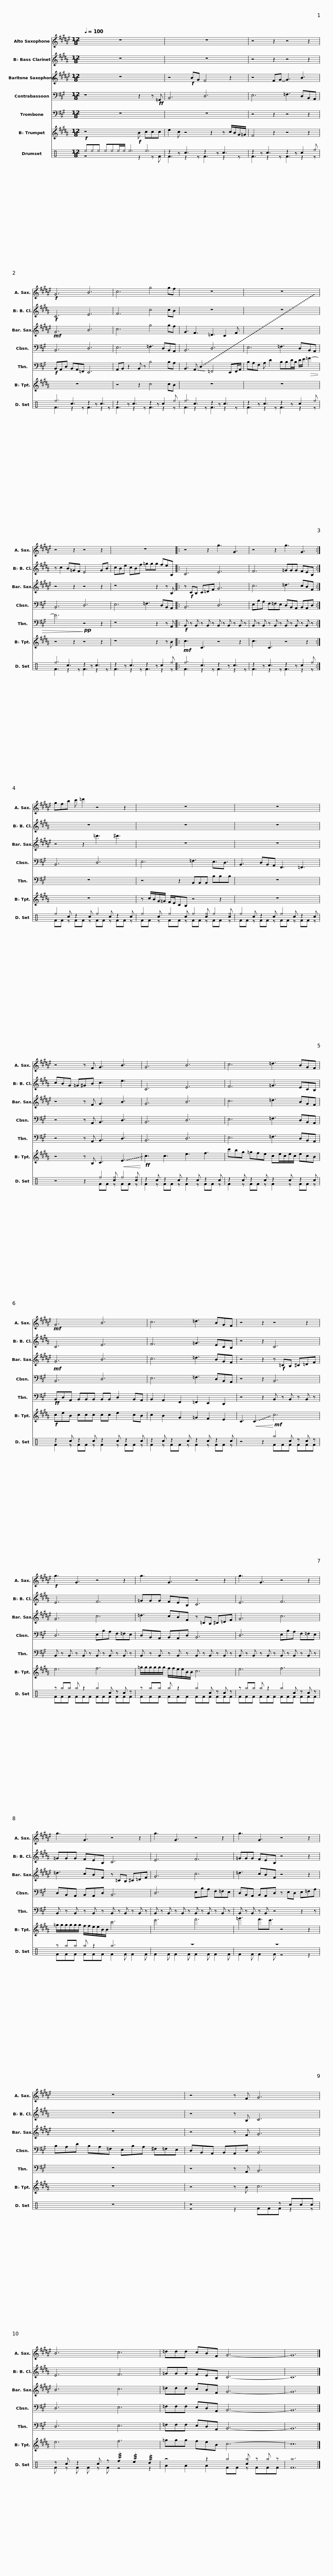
X:1
%%score 1 2 3 4 5 6 ( 7 8 )
L:1/8
Q:1/4=100
M:12/8
I:linebreak $
K:A
V:1 treble transpose=-9
V:2 treble transpose=-14
V:3 treble transpose=-21
V:4 bass transpose=-12
V:5 bass
V:6 treble transpose=-2
V:7 perc
K:none
V:8 perc
K:none
V:1
[K:F#] z12 | z12 |$[K:F#] z4 z2 z4 z2 |!f! G6 B6 | c6 g4 gf |$ %5
 z12 | z12 | z4 z2 z4 z2 |$ z12 |: z4 z2 g3 G3 |$ %10
 z4 z2 g3 G3 :| gfb c' =d'2 z4 z2 |$ z12 | z12 |$ z4 z F G3 B3 | %15
 G6 B6 |$ c6 =d3 BGF |!mf! G6 B6 |$ c6 =d3 BGF | z4 z2 z4 z2 |$ %20
!f! g3 G3 z4 z2 | g3 G3 z4 z2 |$ g3 G3 z4 z2 | g3 G3 z4 z2 |$ g3 G3 z4 z2 | %25
 g3 G3 z4 z2 |$ z12 | z4 z F G6 | B6 c6 |$ =ddd cBF G6- | %30
 G12 |] %31
V:2
[K:B] z12 | z12 |$[K:B] z4 z2 z4 z2 |!f! C6 E6 | F6 c4 cB |$ %5
 z12 | z12 | z c2 B=GF E4 GB |$ cBe cBf =ggg feB, |: C6 E6 |$ %10
 F6 =GGG FEB, :| z12 |$ z12 | z12 |$ cBG =G^GB c3 e3 | %15
 C6 E6 |$ F6 =G3 ECB, | C6 E6 |$ F6 =G3 ECB, | z4 z2 C6 |$ %20
 E6 F6 | =GGG FEB, C6 |$ E6 F6 | =GGG FEB, C6 |$ E6 F6 | %25
 =GGG FEB, z4 z2 |$ z12 | z4 z B, C6 | E6 F6 |$ =GGG FEB, C6- | %30
 C12 |] %31
V:3
[K:F#] z12 | z4!f! BG F4 z2 |$[K:F#] z4 FG- G3 B3 |!mf! G6 B6 | c6 g4 gf |$ %5
 G3 F3 =D3 C2 F | z12 | z4 z2 z4 z2 |$ z8 z2 z B, |: z!f! CB, C=DF G6 |$ %10
 c6 =d3 cBF :| z4 z2 =d'3 ^d'3 |$ z12 | z12 |$ z4 z F G3 B3 | %15
 G6 B6 |$ c6 =d3 BGF |!mf! G6 B6 |$ c6 =d3 BGF | z4 z2 z!f! =CB, ^C=DF |$ %20
 G6 c6 | =d3 cBF z =CB, ^C=DF |$ G6 c6 | =d3 cBF z =CB, ^C=DF |$ G6 c6 | %25
 =d3 cBF z4 z2 |$ z12 | z4 z F G6 | B6 c6 |$ =ddd cBF G6- | %30
 G12 |] %31
V:4
 z8 z2 z!ff! =G,, | B,,6 D,6 |$[K:A] E,6 =F,3 D,B,,A,, | B,,6 D,6 | E,6 =F,3 D,B,,A,, |$ %5
 B,,6 D,6 | E,6 =F,3 D,B,,A,, | B,,6 D,6 |$ E,6 =F,3 D,B,,A,, |: B,,6 D,6 |$ %10
 E,B,A, F,=F,E, D,B,,A,, B,,A,,D, :| B,,6 D,6 |$ E,6 =F,3 E,3/2D,3/2 | B,,3 D,B,,A,, F,,3 =F,,3 |$ z4 z A,, B,,3 D,3 | %15
 B,,6 D,6 |$ E,6 =F,3 D,B,,A,, | B,,6 D,6 |$ E,6 =F,3 D,B,,A,, | z4 z2 B,,6 |$ %20
 D,6 E,B,A, F,=F,E, | D,B,,A,, B,,A,,D, B,,6 |$ D,6 E,B,A, F,=F,E, | D,B,,A,, B,,A,,D, B,,6 |$ D,6 E,B,A, F,=F,E, | %25
 D,B,,A,, B,,A,,D, z E,D, E,=F,A, |$ B,A,D B,A,=F, E,B,A, ^F,=F,E, | D,B,,A,, B,,A,,D, B,,6 | D,6 E,6 |$ =F,F,F, E,D,A,, B,,6- | %30
 B,,12 |] %31
V:5
 z12 | z12 |$[K:A] z4 z2 z4 z2 |!f! B,,A,,D, B,,A,,=F,, E,,6 | A,,B,, z2 B,, z B,4 B,A, |$ %5
 B,,3 !~(!A,, !~(!D,2 !~)!=F,,4 E,,F,,/A,,/ | B,A,F, A, D2 B,B,D/B,/ D/E/!>(! =F2- | F6!>)!!pp! z4 z2 |$ z8 z2 z A,, |:!f! B,, z B,, z B,, z B,, z B,, z B,, z |$ %10
 B,, z B,, z B,, z B,, z B,, z B,, z :| z12 |$ z4 z2 B,,B,,B,, B,B,B, | z12 |$ z4 z A,, B,,3 D,3 | %15
 B,,6 D,6 |$ E,6 =F,3 D,B,,A,, |!ff! B,,D,A,, B,,B,,B,, B,,B,, D,2 B,,A,, |$ B,,2 A,,2 F,,2 =F,,2 E,,2 D,,2 | z4 z2 B,, z B,, z B,, z |$ %20
 B,, z B,, z B,, z B,, z B,, z B,, z | B,, z B,, z B,, z B,, z B,, z B,, z |$ B,, z B,, z B,, z B,, z B,, z B,, z | B,, z B,, z B,, z B,, z B,, z B,, z |$ B,, z B,, z B,, z B,, z B,, z B,, z | %25
 B,, z B,, z B,, z4 z2 z |$ z12 | z4 z A,, B,,6 | D,6 E,6 |$ =F,F,F, E,D,A,, B,,6- | %30
 B,,12 |] %31
V:6
[K:B] z8!f! B ccc | e2 c z4 z2 z c/B/G/=G/ |$[K:B] F4 z2 z4 z2 | z12 | z4 z2 c4 cB |$ %5
 z12 | z12 | z4 z2 z4 z2 |$ z8 z2 z B |:!mf! c3 C3 z4 z2 |$ %10
 c3 C3 z4 z2 :| z12 |$ z c/B/G/=G/ F/E/CB, z4 z2 | z12 |$ z4 z B, C3!<(! !~(!E3!<)! | %15
!ff! !~)!c3 c3 e3 f3 |$ c'bg =gfe ce/c/e/c/ ecB |!f! ceB ccc cc e2 cB |$ c2 B2 G2 =G2 F2 E2 | C3!<(! !~(!C3!<)!!mf! !~)!c6 |$ %20
 e6 f6 | =g/g/g/g/g/g/ f/f/e/e/B/B/ c6 |$ e6 f6 | =g/g/g/g/g/g/ f/f/e/e/B/B/ c'6 |$ e'6 f'6 | %25
 =g'3 f'3/2e'3/2 z4 z2 |$ z12 | z4 z B c6 | e6 f6 |$ =ggg feB c6- | %30
 c12 |] %31
V:7
[K:C]!f! ^e^e^e ^e^e^e/^e/ ^e3 ^e3 | z2 z c3 z2 z c3 |$ z2 z c3 z2 z c2 ^f | ^f3 c3 z2 z c3 | z2 z c3 z2 z c2 ^f |$ %5
 ^f3 c3 z2 z c3 | z2 z c3 z2 z c2 ^f | ^f3 c3 z2 z c3 |$ z2 z c3 z2 z c2 ^f |: ^f3 c3 z2 z c3 |$ %10
 z2 z c3 z2 z c2 ^f :| ^f2 c z2 c ^f2 c z2 c |$ ^f2 c ^f2 c ^f2 [c^f] ^f2 [c^f] | ^f2 c z2 c ^f2 c z2 c |$ z4 z2 ^f2 [c^f] ^f2 [c^f] | %15
 z2 c z2 c z2 c z2 c |$ z2 c z2 c z2 c z2 c | z2 c z2 c z2 c z2 c |$ z2 c z2 c z2 c z2 c | z4 z2 ^a2 c z c z |$ %20
 z ^a^a ^a z2 ^a2 c z c z | z ^a^a ^a z2 ^a2 c z c z |$ z ^a^a ^a z2 ^a2 c z c z | z ^a^a ^a z2 ^a6 |$ z12 | %25
 z12 |$ z12 | z8 z ccc | z c z2 c z !///!f2 !///!e2 !///!d2 |$ z4 z2 ^a2 [c^a] z ^a z | %30
 ^a12 |] %31
V:8
[K:C] z8 z2 z F | F3 z2 z F3 z2 z |$ F3 z2 z F3 z2 z | F3 z2 z F3 z2 z | F3 z2 z F3 z2 z |$ %5
 F3 z2 z F3 z2 z | F3 z2 z F3 z2 z | F3 z2 z F3 z2 z |$ F3 z2 z F3 z2 z |: F3 z2 z F3 z2 z |$ %10
 F3 z2 z F3 z2 z :| FF z FF z FF z FF z |$ FF z FF z FF z FF z | FF z FF z FF z FF z |$ z4 z2 FF z FF z | %15
 F2 z FF z F2 z FF z |$ F2 z FF z F2 z FF z | F2 z FF z F2 z FF z |$ F2 z FF z F2 z FF z | z4 z2 FFF FFF |$ %20
 FFF FFF FFF FFF | FFF FFF FFF FFF |$ FFF FFF FFF FFF | FFF FFF F2 F F2 F |$ F2 F F2 F F2 F F2 F | %25
 F2 F F2 F z4 z2 |$ x12 | z4 z2 FFF z2 z | F z F F z F z4 z2 |$ A2 A2 A2 FF z FFF | %30
 F12 |] %31
